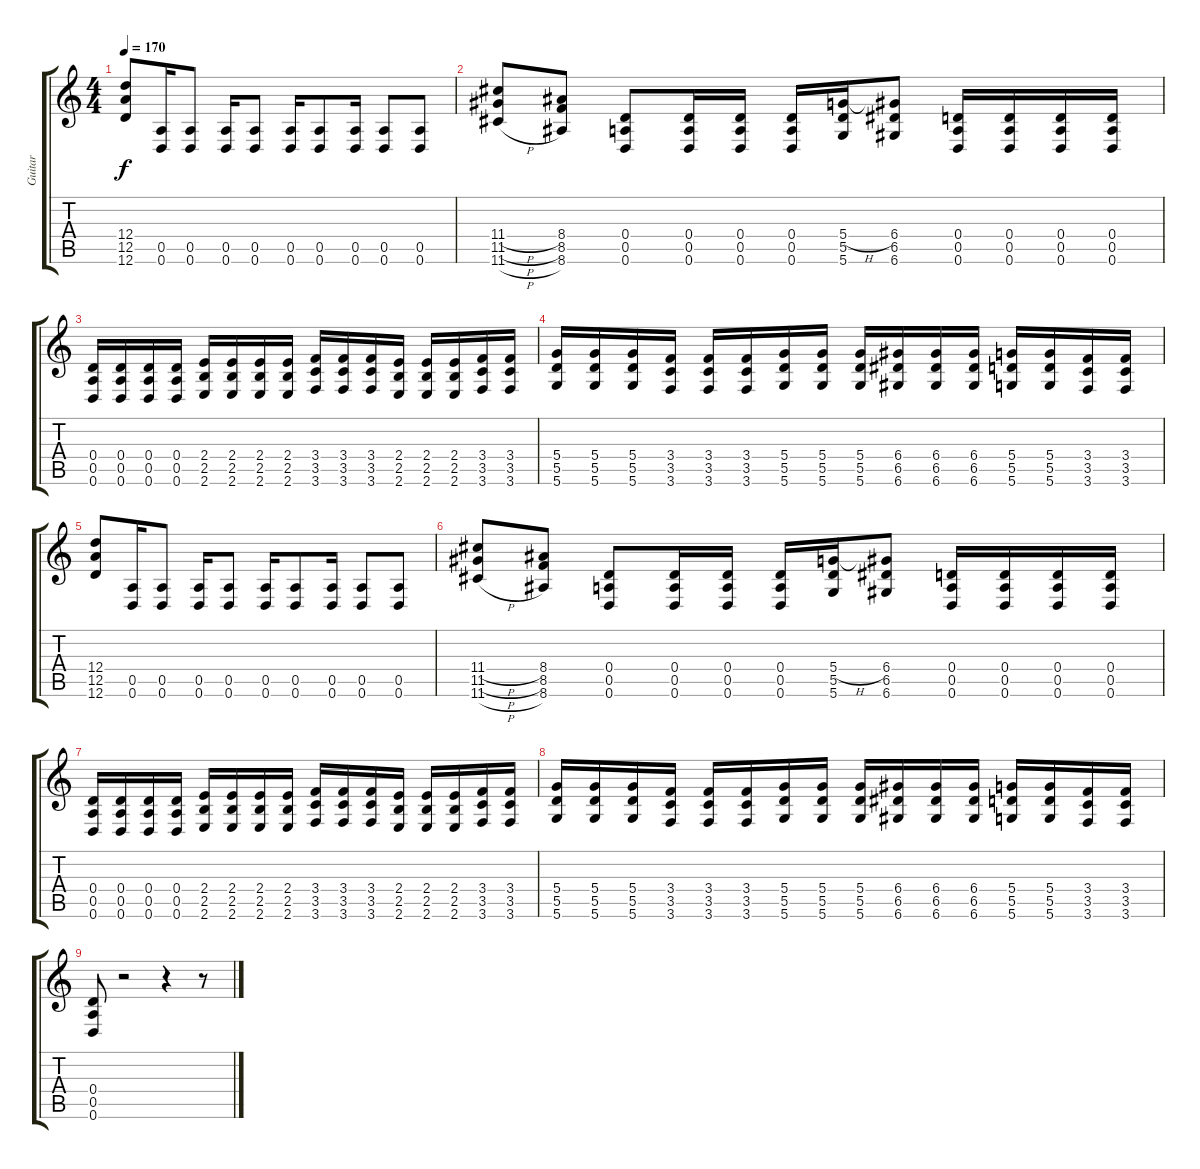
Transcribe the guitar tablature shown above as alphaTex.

\track ("Guitar" "Guitar") {instrument distortionguitar}
\staff {score tabs}
\tuning (E4 B3 G3 D3 A2 D2) {hide}
\ts (4 4)
\tempo 170
\clef g2
\ks c
(12.4 12.5 12.6).8{dy f} (0.5 0.6).16 (0.5 0.6).8 (0.5 0.6).16 (0.5 0.6).8 (0.5 0.6).16 (0.5 0.6).8 (0.5 0.6).16 (0.5 0.6).8 (0.5 0.6).8 |
(11.4{h} 11.5{h} 11.6{h}).8 (8.4 8.5 8.6).8 (0.4 0.5 0.6).8 (0.4 0.5 0.6).16 (0.4 0.5 0.6).16 (0.4 0.5 0.6).16 (5.4{h} 5.5 5.6).16 (6.4 6.5 6.6).8 (0.4 0.5 0.6).16 (0.4 0.5 0.6).16 (0.4 0.5 0.6).16 (0.4 0.5 0.6).16 |
(0.4 0.5 0.6).16 (0.4 0.5 0.6).16 (0.4 0.5 0.6).16 (0.4 0.5 0.6).16 (2.4 2.5 2.6).16 (2.4 2.5 2.6).16 (2.4 2.5 2.6).16 (2.4 2.5 2.6).16 (3.4 3.5 3.6).16 (3.4 3.5 3.6).16 (3.4 3.5 3.6).16 (2.4 2.5 2.6).16 (2.4 2.5 2.6).16 (2.4 2.5 2.6).16 (3.4 3.5 3.6).16 (3.4 3.5 3.6).16 |
(5.4 5.5 5.6).16 (5.4 5.5 5.6).16 (5.4 5.5 5.6).16 (3.4 3.5 3.6).16 (3.4 3.5 3.6).16 (3.4 3.5 3.6).16 (5.4 5.5 5.6).16 (5.4 5.5 5.6).16 (5.4 5.5 5.6).16 (6.4 6.5 6.6).16 (6.4 6.5 6.6).16 (6.4 6.5 6.6).16 (5.4 5.5 5.6).16 (5.4 5.5 5.6).16 (3.4 3.5 3.6).16 (3.4 3.5 3.6).16 |
(12.4 12.5 12.6).8 (0.5 0.6).16 (0.5 0.6).8 (0.5 0.6).16 (0.5 0.6).8 (0.5 0.6).16 (0.5 0.6).8 (0.5 0.6).16 (0.5 0.6).8 (0.5 0.6).8 |
(11.4{h} 11.5{h} 11.6{h}).8 (8.4 8.5 8.6).8 (0.4 0.5 0.6).8 (0.4 0.5 0.6).16 (0.4 0.5 0.6).16 (0.4 0.5 0.6).16 (5.4{h} 5.5 5.6).16 (6.4 6.5 6.6).8 (0.4 0.5 0.6).16 (0.4 0.5 0.6).16 (0.4 0.5 0.6).16 (0.4 0.5 0.6).16 |
(0.4 0.5 0.6).16 (0.4 0.5 0.6).16 (0.4 0.5 0.6).16 (0.4 0.5 0.6).16 (2.4 2.5 2.6).16 (2.4 2.5 2.6).16 (2.4 2.5 2.6).16 (2.4 2.5 2.6).16 (3.4 3.5 3.6).16 (3.4 3.5 3.6).16 (3.4 3.5 3.6).16 (2.4 2.5 2.6).16 (2.4 2.5 2.6).16 (2.4 2.5 2.6).16 (3.4 3.5 3.6).16 (3.4 3.5 3.6).16 |
(5.4 5.5 5.6).16 (5.4 5.5 5.6).16 (5.4 5.5 5.6).16 (3.4 3.5 3.6).16 (3.4 3.5 3.6).16 (3.4 3.5 3.6).16 (5.4 5.5 5.6).16 (5.4 5.5 5.6).16 (5.4 5.5 5.6).16 (6.4 6.5 6.6).16 (6.4 6.5 6.6).16 (6.4 6.5 6.6).16 (5.4 5.5 5.6).16 (5.4 5.5 5.6).16 (3.4 3.5 3.6).16 (3.4 3.5 3.6).16 |
(0.4 0.5 0.6).8 r.2 r.4 r.8
